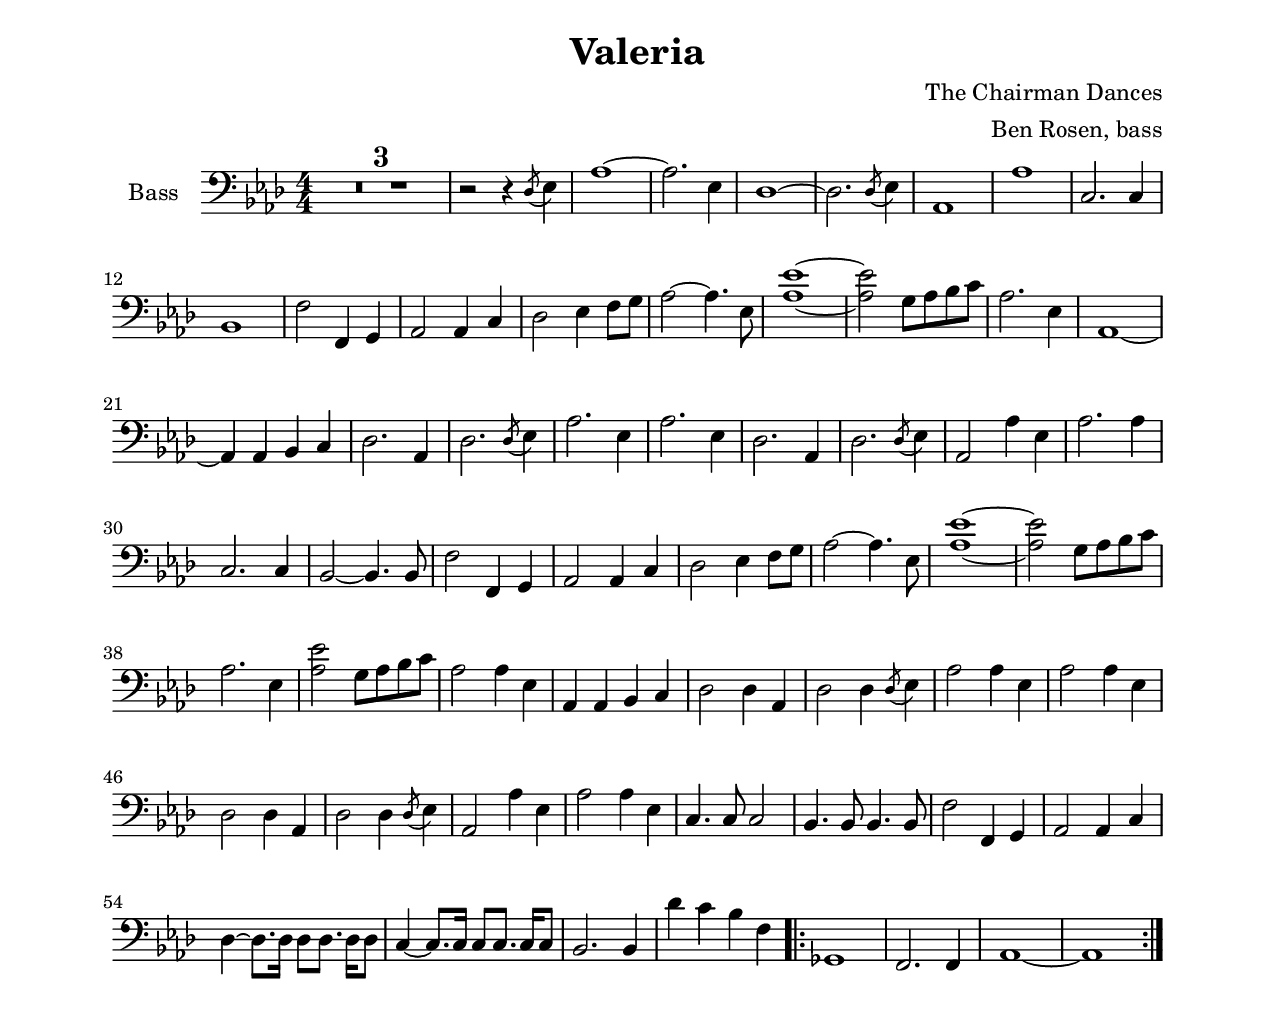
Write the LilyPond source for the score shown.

\version "2.24.1"

\include "settings.ily"

\header {
  title = "Valeria"
  composer = "The Chairman Dances"
  arranger = "Ben Rosen, bass"
}

music = \relative c {
  \key af \major
  \clef "bass"

  | R1 * 3
  | r2 r4 \acciaccatura { df8 } ef4

  | af1 ~
  | af2. ef4
  | df1 ~
  | df2. \acciaccatura { df8 } ef4

  | af,1
  | af'1
  | c,2. c4
  | bf1

  | f'2 f,4 g
  | af2 af4 c
  | df2 ef4 f8 g
  | af2 ~ af4. ef8

  | <af ef'>1 ~
  | <af ef'>2 g8 af bf c
  | af2. ef4

  | af,1 ~
  | af4 af4 bf4 c4
  | df2. af4
  | df2. \acciaccatura { df8 } ef4

  | af2. ef4
  | af2. ef4
  | df2. af4
  | df2. \acciaccatura { df8 } ef4

  | af,2 af'4 ef
  | af2. af4
  | c,2. c4
  | bf2 ~ bf4. bf8

  | f'2 f,4 g
  | af2 af4 c
  | df2 ef4 f8 g
  | af2 ~ af4. ef8

  | <af ef'>1 ~
  | <af ef'>2 g8 af bf c
  | af2. ef4
  | <af ef'>2 g8 af bf c

  | af2 af4 ef
  | af,4 af bf c
  | df2 df4 af
  | df2 df4 \acciaccatura { df8 } ef4

  | af2 af4 ef
  | af2 af4 ef
  | df2 df4 af
  | df2 df4 \acciaccatura { df8 } ef4

  | af,2 af'4 ef
  | af2 af4 ef
  | c4. c8 c2
  | bf4. bf8 bf4. bf8

  | f'2 f,4 g
  | af2 af4 c
  | df4 ~ df8. df16 df8 df8. df16 df8
  | c4 ~ c8. c16 c8 c8. c16 c8

  | bf2. bf4
  | df'4 c bf f

  \repeat volta 2 {
    | gf,1
    | f2. f4
    | af1 ~
    | af1
  }
}

\score {
  \new Staff \with {
    instrumentName = "Bass"
    \numericTimeSignature
  } {
    \compressMMRests {
      \music
    }
  }
}
